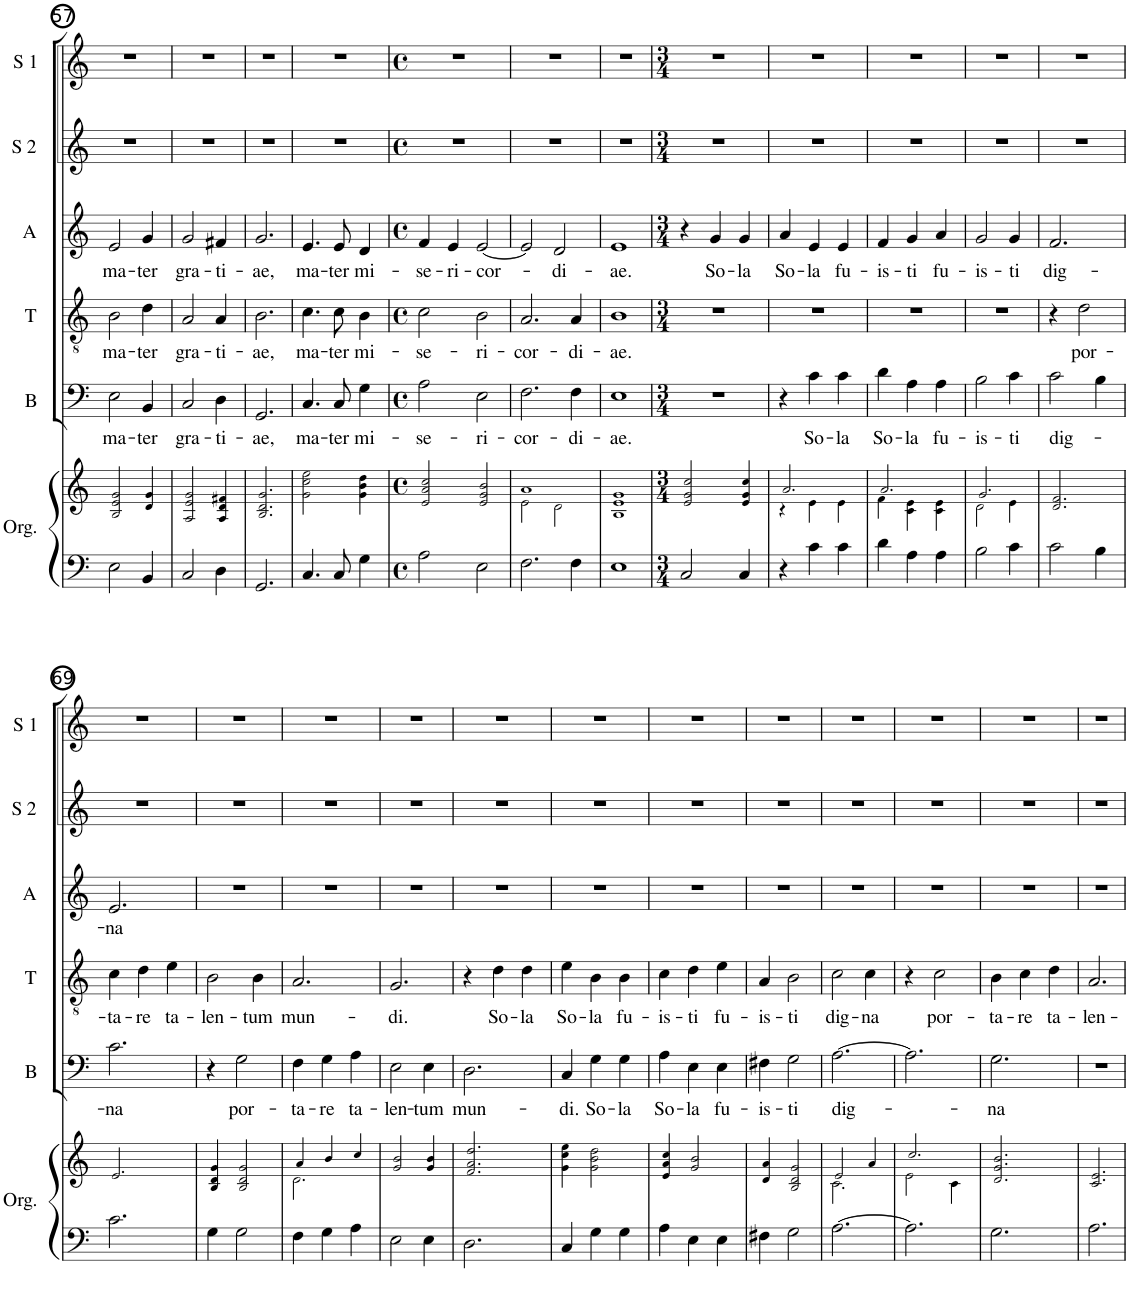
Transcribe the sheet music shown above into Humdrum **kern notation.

**kern	**kern	**kern	**text	**kern	**text	**kern	**text	**kern	**kern
*part6	*part6	*part5	*part5	*part4	*part4	*part3	*part3	*part2	*part1
*staff7	*staff6	*staff5	*staff5	*staff4	*staff4	*staff3	*staff3	*staff2	*staff1
*I"Organ	*	*I"Bass	*	*I"Tenor	*	*I"Alto	*	*I"Soprano 2	*I"Soprano 1
*I'Org.	*	*I'B	*	*I'T	*	*I'A	*	*I'S 2	*I'S 1
!!LO:PB:g=z
*clefF4	*clefG2	*clefF4	*	*clefGv2	*	*clefG2	*	*clefG2	*clefG2
*k[]	*k[]	*k[]	*	*k[]	*	*k[]	*	*k[]	*k[]
*M3/4	*M3/4	*M3/4	*	*M3/4	*	*M3/4	*	*M3/4	*M3/4
=57	=57	=57	=57	=57	=57	=57	=57	=57	=57
!	!	!	!LO:LY:b	!	!LO:LY:b	!	!LO:LY:b	!	!
2E\	2B!/ 2e!/ 2g!/	2E\	ma-	2B\	ma-	2e/	ma-	2.r	2.r
!	!	!	!LO:LY:b	!	!LO:LY:b	!	!LO:LY:b	!	!
4BB/	4d!/ 4g!/	4BB/	-ter	4d\	-ter	4g/	-ter	.	.
=58	=58	=58	=58	=58	=58	=58	=58	=58	=58
!	!	!	!LO:LY:b	!	!LO:LY:b	!	!LO:LY:b	!	!
2C/	2A!/ 2e!/ 2g!/	2C/	gra-	2A/	gra-	2g/	gra-	2.r	2.r
!	!	!	!LO:LY:b	!	!LO:LY:b	!	!LO:LY:b	!	!
4D\	4A!/ 4d!/ 4f#X!/	4D\	-ti-	4A/	-ti-	4f#X/	-ti-	.	.
=59	=59	=59	=59	=59	=59	=59	=59	=59	=59
!	!	!	!LO:LY:b	!	!LO:LY:b	!	!LO:LY:b	!	!
2.GG/	2.B!/ 2.d!/ 2.g!/	2.GG/	-ae,	2.B\	-ae,	2.g/	-ae,	2.r	2.r
=60	=60	=60	=60	=60	=60	=60	=60	=60	=60
!	!	!	!LO:LY:b	!	!LO:LY:b	!	!LO:LY:b	!	!
4.C/	2g!\ 2cc!\ 2ee!\	4.C/	ma-	4.c\	ma-	4.e/	ma-	2.r	2.r
!	!	!	!LO:LY:b	!	!LO:LY:b	!	!LO:LY:b	!	!
8C/	.	8C/	-ter	8c\	-ter	8e/	-ter	.	.
!	!	!	!LO:LY:b	!	!LO:LY:b	!	!LO:LY:b	!	!
4G\	4g!\ 4b!\ 4dd!\	4G\	mi-	4B\	mi-	4d/	mi-	.	.
=61	=61	=61	=61	=61	=61	=61	=61	=61	=61
*M4/4	*M4/4	*M4/4	*	*M4/4	*	*M4/4	*	*M4/4	*M4/4
*met(c)	*met(c)	*met(c)	*	*met(c)	*	*met(c)	*	*met(c)	*met(c)
!	!	!	!LO:LY:b	!	!LO:LY:b	!	!LO:LY:b	!	!
2A\	2e!/ 2a!/ 2cc!/	2A\	-se-	2c\	-se-	4f/	-se-	1r	1r
!	!	!	!	!	!	!	!LO:LY:b	!	!
.	.	.	.	.	.	4e/	-ri-	.	.
!	!	!	!LO:LY:b	!	!LO:LY:b	!	!LO:LY:b	!	!
2E\	2e!/ 2g!/ 2b!/	2E\	-ri-	2B\	-ri-	[2e/	-cor-	.	.
=62	=62	=62	=62	=62	=62	=62	=62	=62	=62
*	*^	*	*	*	*	*	*	*	*
!	!	!	!	!LO:LY:b	!	!LO:LY:b	!	!	!	!
2.F\	1a!	2e!\	2.F\	-cor-	2.A/	-cor-	2e/]	.	1r	1r
!	!	!	!	!	!	!	!	!LO:LY:b	!	!
.	.	2d!\	.	.	.	.	2d/	-di-	.	.
!	!	!	!	!LO:LY:b	!	!LO:LY:b	!	!	!	!
4F\	.	.	4F\	-di-	4A/	-di-	.	.	.	.
*	*v	*v	*	*	*	*	*	*	*	*
=63	=63	=63	=63	=63	=63	=63	=63	=63	=63
!	!	!	!LO:LY:b	!	!LO:LY:b	!	!LO:LY:b	!	!
1E	1B! 1e! 1g!	1E	-ae.	1B	-ae.	1e	-ae.	1r	1r
=64	=64	=64	=64	=64	=64	=64	=64	=64	=64
*M3/4	*M3/4	*M3/4	*	*M3/4	*	*M3/4	*	*M3/4	*M3/4
2C/	2e!/ 2g!/ 2cc!/	2.r	.	2.r	.	4r	.	2.r	2.r
!	!	!	!	!	!	!	!LO:LY:b	!	!
.	.	.	.	.	.	4g/	So-	.	.
!	!	!	!	!	!	!	!LO:LY:b	!	!
4C/	4e!/ 4g!/ 4cc!/	.	.	.	.	4g/	-la	.	.
=65	=65	=65	=65	=65	=65	=65	=65	=65	=65
*	*^	*	*	*	*	*	*	*	*
!	!	!	!	!	!	!	!	!LO:LY:b	!	!
4r	2.a!/	4r	4r	.	2.r	.	4a/	So-	2.r	2.r
!	!	!	!	!LO:LY:b	!	!	!	!LO:LY:b	!	!
4c\	.	4e!\	4c\	So-	.	.	4e/	-la	.	.
!	!	!	!	!LO:LY:b	!	!	!	!LO:LY:b	!	!
4c\	.	4e!\	4c\	-la	.	.	4e/	fu-	.	.
=66	=66	=66	=66	=66	=66	=66	=66	=66	=66	=66
!	!	!	!	!LO:LY:b	!	!	!	!LO:LY:b	!	!
4d\	2.a!/	4f!\	4d\	So-	2.r	.	4f/	-is-	2.r	2.r
!	!	!	!	!LO:LY:b	!	!	!	!LO:LY:b	!	!
4A\	.	4c!\ 4e!\	4A\	-la	.	.	4g/	-ti	.	.
!	!	!	!	!LO:LY:b	!	!	!	!LO:LY:b	!	!
4A\	.	4c!\ 4e!\	4A\	fu-	.	.	4a/	fu-	.	.
=67	=67	=67	=67	=67	=67	=67	=67	=67	=67	=67
!	!	!	!	!LO:LY:b	!	!	!	!LO:LY:b	!	!
2B\	2.g!/	2d!\	2B\	-is-	2.r	.	2g/	-is-	2.r	2.r
!	!	!	!	!LO:LY:b	!	!	!	!LO:LY:b	!	!
4c\	.	4e!\	4c\	-ti	.	.	4g/	-ti	.	.
=68	=68	=68	=68	=68	=68	=68	=68	=68	=68	=68
!	!	!	!	!LO:LY:b	!	!	!	!LO:LY:b	!	!
*	*v	*v	*	*	*	*	*	*	*	*
2c\	2.d!/ 2.f!/	2c\	dig-	4r	.	2.f/	dig-	2.r	2.r
!	!	!	!	!	!LO:LY:b	!	!	!	!
.	.	.	.	2d\	por-	.	.	.	.
4B\	.	4B\	.	.	.	.	.	.	.
!!LO:LB:g=z
=69	=69	=69	=69	=69	=69	=69	=69	=69	=69
!	!	!	!LO:LY:b	!	!LO:LY:b	!	!LO:LY:b	!	!
2.c\	2.e!/	2.c\	-na	4c\	-ta-	2.e/	-na	2.r	2.r
!	!	!	!	!	!LO:LY:b	!	!	!	!
.	.	.	.	4d\	-re	.	.	.	.
!	!	!	!	!	!LO:LY:b	!	!	!	!
.	.	.	.	4e\	ta-	.	.	.	.
=70	=70	=70	=70	=70	=70	=70	=70	=70	=70
!	!	!	!	!	!LO:LY:b	!	!	!	!
4G\	4B!/ 4d!/ 4g!/	4r	.	2B\	-len-	2.r	.	2.r	2.r
!	!	!	!LO:LY:b	!	!	!	!	!	!
2G\	2B!/ 2d!/ 2g!/	2G\	por-	.	.	.	.	.	.
!	!	!	!	!	!LO:LY:b	!	!	!	!
.	.	.	.	4B\	-tum	.	.	.	.
=71	=71	=71	=71	=71	=71	=71	=71	=71	=71
*	*^	*	*	*	*	*	*	*	*
!	!	!	!	!LO:LY:b	!	!LO:LY:b	!	!	!	!
4F\	4a!/	2.d!\	4F\	-ta-	2.A/	mun-	2.r	.	2.r	2.r
!	!	!	!	!LO:LY:b	!	!	!	!	!	!
4G\	4b!/	.	4G\	-re	.	.	.	.	.	.
!	!	!	!	!LO:LY:b	!	!	!	!	!	!
4A\	4cc!/	.	4A\	ta-	.	.	.	.	.	.
*	*v	*v	*	*	*	*	*	*	*	*
=72	=72	=72	=72	=72	=72	=72	=72	=72	=72
!	!	!	!LO:LY:b	!	!LO:LY:b	!	!	!	!
2E\	2g!/ 2b!/	2E\	-len-	2.G/	-di.	2.r	.	2.r	2.r
!	!	!	!LO:LY:b	!	!	!	!	!	!
4E\	4g!/ 4b!/	4E\	-tum	.	.	.	.	.	.
=73	=73	=73	=73	=73	=73	=73	=73	=73	=73
!	!	!	!LO:LY:b	!	!	!	!	!	!
2.D\	2.f!/ 2.a!/ 2.dd!/	2.D\	mun-	4r	.	2.r	.	2.r	2.r
!	!	!	!	!	!LO:LY:b	!	!	!	!
.	.	.	.	4d\	So-	.	.	.	.
!	!	!	!	!	!LO:LY:b	!	!	!	!
.	.	.	.	4d\	-la	.	.	.	.
=74	=74	=74	=74	=74	=74	=74	=74	=74	=74
!	!	!	!LO:LY:b	!	!LO:LY:b	!	!	!	!
4C/	4g!\ 4cc!\ 4ee!\	4C/	-di.	4e\	So-	2.r	.	2.r	2.r
!	!	!	!LO:LY:b	!	!LO:LY:b	!	!	!	!
4G\	2g!\ 2b!\ 2dd!\	4G\	So-	4B\	-la	.	.	.	.
!	!	!	!LO:LY:b	!	!LO:LY:b	!	!	!	!
4G\	.	4G\	-la	4B\	fu-	.	.	.	.
=75	=75	=75	=75	=75	=75	=75	=75	=75	=75
!	!	!	!LO:LY:b	!	!LO:LY:b	!	!	!	!
4A\	4e!/ 4a!/ 4cc!/	4A\	So-	4c\	-is-	2.r	.	2.r	2.r
!	!	!	!LO:LY:b	!	!LO:LY:b	!	!	!	!
4E\	2g!/ 2b!/	4E\	-la	4d\	-ti	.	.	.	.
!	!	!	!LO:LY:b	!	!LO:LY:b	!	!	!	!
4E\	.	4E\	fu-	4e\	fu-	.	.	.	.
=76	=76	=76	=76	=76	=76	=76	=76	=76	=76
!	!	!	!LO:LY:b	!	!LO:LY:b	!	!	!	!
4F#X\	4d!/ 4a!/	4F#X\	-is-	4A/	-is-	2.r	.	2.r	2.r
!	!	!	!LO:LY:b	!	!LO:LY:b	!	!	!	!
2G\	2B!/ 2d!/ 2g!/	2G\	-ti	2B\	-ti	.	.	.	.
=77	=77	=77	=77	=77	=77	=77	=77	=77	=77
*	*^	*	*	*	*	*	*	*	*
!	!	!	!	!LO:LY:b	!	!LO:LY:b	!	!	!	!
[2.A\	2e!/	2.c!\	[2.A\	dig-	2c\	dig-	2.r	.	2.r	2.r
!	!	!	!	!	!	!LO:LY:b	!	!	!	!
.	4a!/	.	.	.	4c\	-na	.	.	.	.
=78	=78	=78	=78	=78	=78	=78	=78	=78	=78	=78
2.A\]	2.cc!/	2e!\	2.A\]	.	4r	.	2.r	.	2.r	2.r
!	!	!	!	!	!	!LO:LY:b	!	!	!	!
.	.	.	.	.	2c\	por-	.	.	.	.
.	.	4c!\	.	.	.	.	.	.	.	.
=79	=79	=79	=79	=79	=79	=79	=79	=79	=79	=79
!	!	!	!	!LO:LY:b	!	!LO:LY:b	!	!	!	!
*	*v	*v	*	*	*	*	*	*	*	*
2.G\	2.d!/ 2.g!/ 2.b!/	2.G\	-na	4B\	-ta-	2.r	.	2.r	2.r
!	!	!	!	!	!LO:LY:b	!	!	!	!
.	.	.	.	4c\	-re	.	.	.	.
!	!	!	!	!	!LO:LY:b	!	!	!	!
.	.	.	.	4d\	ta-	.	.	.	.
=80	=80	=80	=80	=80	=80	=80	=80	=80	=80
!	!	!	!	!	!LO:LY:b	!	!	!	!
2.A\	2.c!/ 2.e!/	2.r	.	2.A/	-len-	2.r	.	2.r	2.r
=	=	=	=	=	=	=	=	=	=
*-	*-	*-	*-	*-	*-	*-	*-	*-	*-
